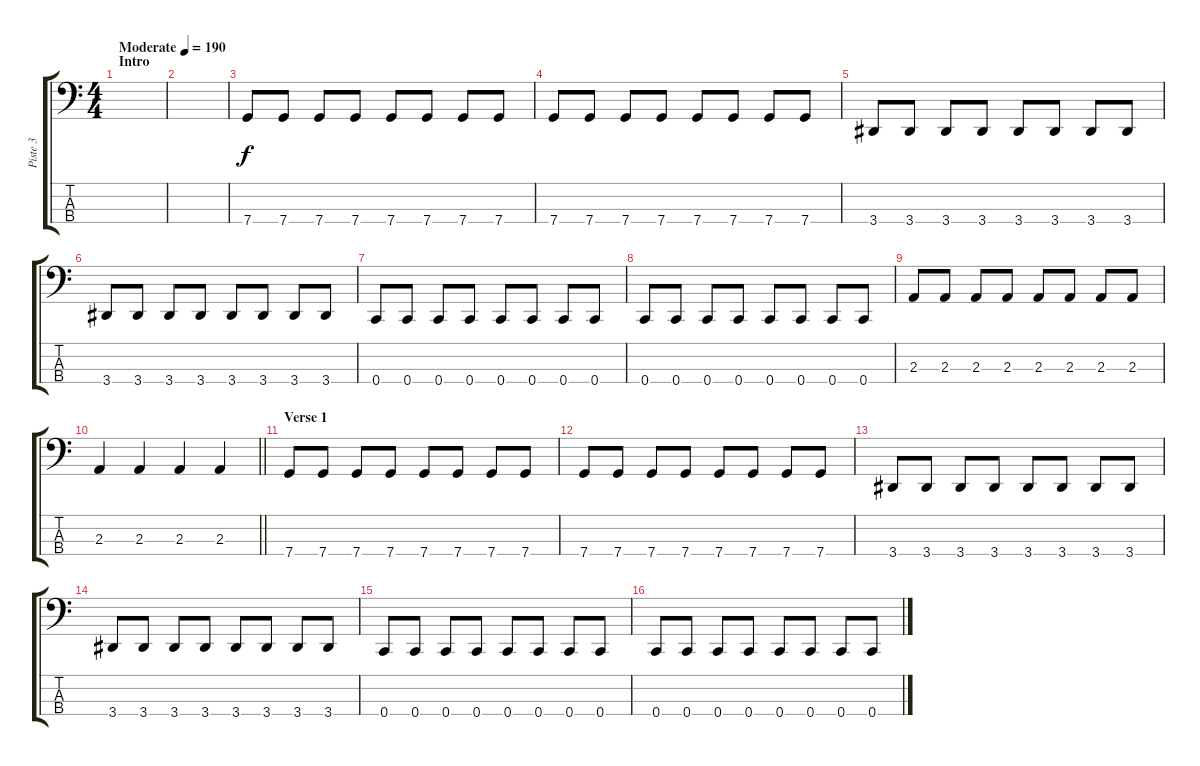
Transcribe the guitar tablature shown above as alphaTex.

\track ("Piste 3" "Piste 3") {instrument electricbassfinger}
\staff {score tabs}
\tuning (F2 C2 G1 C1) {hide}
\ts (4 4)
\section ("" "Intro")
\tempo (190 "Moderate")
\clef f4
\ks c
|
|
7.4.8 7.4.8 7.4.8 7.4.8 7.4.8 7.4.8 7.4.8 7.4.8 |
7.4.8 7.4.8 7.4.8 7.4.8 7.4.8 7.4.8 7.4.8 7.4.8 |
3.4.8 3.4.8 3.4.8 3.4.8 3.4.8 3.4.8 3.4.8 3.4.8 |
3.4.8 3.4.8 3.4.8 3.4.8 3.4.8 3.4.8 3.4.8 3.4.8 |
0.4.8 0.4.8 0.4.8 0.4.8 0.4.8 0.4.8 0.4.8 0.4.8 |
0.4.8 0.4.8 0.4.8 0.4.8 0.4.8 0.4.8 0.4.8 0.4.8 |
2.3.8 2.3.8 2.3.8 2.3.8 2.3.8 2.3.8 2.3.8 2.3.8 |
\barLineRight lightlight
2.3.4 2.3.4 2.3.4 2.3.4 |
\section ("" "Verse 1")
7.4.8 7.4.8 7.4.8 7.4.8 7.4.8 7.4.8 7.4.8 7.4.8 |
7.4.8 7.4.8 7.4.8 7.4.8 7.4.8 7.4.8 7.4.8 7.4.8 |
3.4.8 3.4.8 3.4.8 3.4.8 3.4.8 3.4.8 3.4.8 3.4.8 |
3.4.8 3.4.8 3.4.8 3.4.8 3.4.8 3.4.8 3.4.8 3.4.8 |
0.4.8 0.4.8 0.4.8 0.4.8 0.4.8 0.4.8 0.4.8 0.4.8 |
0.4.8 0.4.8 0.4.8 0.4.8 0.4.8 0.4.8 0.4.8 0.4.8
